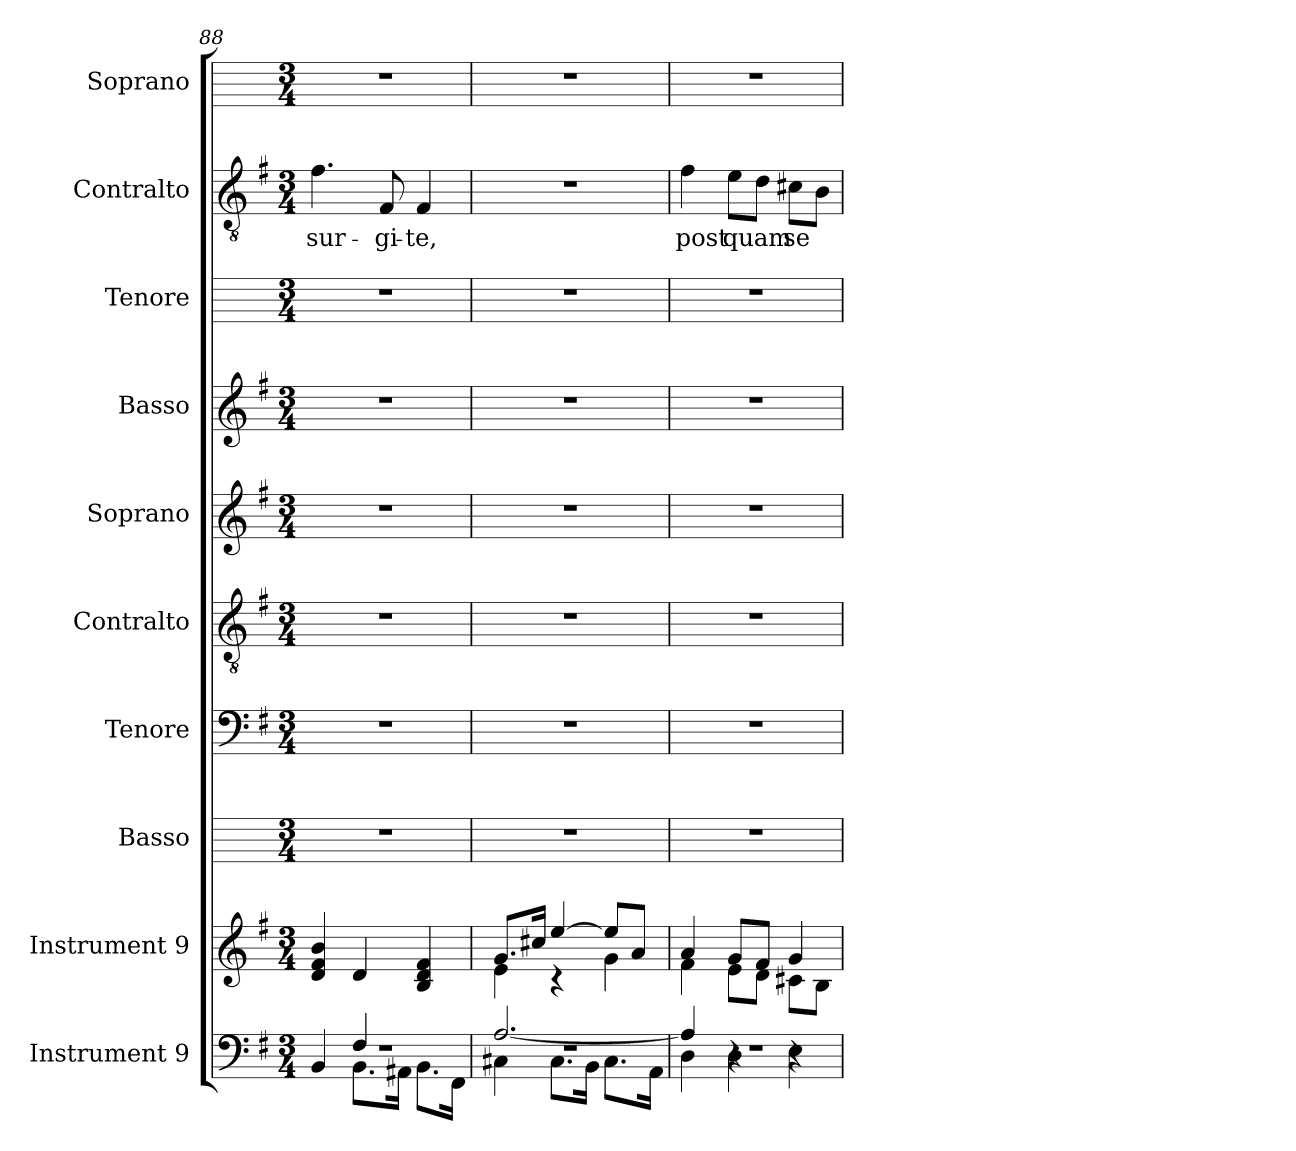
**kern	**kern	**kern	**kern	**kern	**kern	**kern	**kern	**kern	**text	**kern
*part10	*part9	*part8	*part7	*part6	*part5	*part4	*part3	*part2	*part2	*part1
*staff10	*staff9	*staff8	*staff7	*staff6	*staff5	*staff4	*staff3	*staff2	*staff2	*staff1
*I"Instrument 9	*I"Instrument 9	*I"Basso	*I"Tenore	*I"Contralto	*I"Soprano	*I"Basso	*I"Tenore	*I"Contralto	*	*I"Soprano
*	*	*	*	*	*	*I'Basso	*	*I'Contralto	*	*
!!LO:LB:g=z
*clefF4	*clefG2	*	*clefF4	*clefGv2	*clefG2	*clefG2	*	*clefGv2	*	*
*k[f#]	*k[f#]	*k[]	*k[f#]	*k[f#]	*k[f#]	*k[f#]	*k[]	*k[f#]	*	*k[]
*G:	*G:	*C:	*G:	*G:	*G:	*G:	*C:	*G:	*	*C:
*M3/4	*M3/4	*M3/4	*M3/4	*M3/4	*M3/4	*M3/4	*M3/4	*M3/4	*	*M3/4
=88	=88	=88	=88	=88	=88	=88	=88	=88	=88	=88
*^	*	*	*	*	*	*	*	*	*	*
*	*^	*	*	*	*	*	*	*	*	*	*
!	!	!	!	!	!	!	!	!	!	!	!LO:LY:b:cj	!
2.r	4BB/	4ryy	4b/ 4d/ 4f#/	2.r	2.r	2.r	2.r	2.r	2.r	4.f#\	sur-	2.r
.	4F#/	8.BB\L	4d/	.	.	.	.	.	.	.	.	.
!	!	!	!	!	!	!	!	!	!	!	!LO:LY:b:cj	!
.	.	.	.	.	.	.	.	.	.	8F#/	-gi-	.
.	.	16AA#X\J	.	.	.	.	.	.	.	.	.	.
!	!	!	!	!	!	!	!	!	!	!	!LO:LY:b:cj	!
.	4ryy	8.BB\L	4f#/ 4B/ 4d/	.	.	.	.	.	.	4F#/	-te,	.
.	.	16FF#\J	.	.	.	.	.	.	.	.	.	.
=89	=89	=89	=89	=89	=89	=89	=89	=89	=89	=89	=89	=89
*	*	*	*^	*	*	*	*	*	*	*	*	*
2.r	[>2.A/	4C#X\	8.g/L	4e\	2.r	2.r	2.r	2.r	2.r	2.r	2.r	.	2.r
.	.	.	16cc#X/J	.	.	.	.	.	.	.	.	.	.
.	.	8.C#\L	[>4ee/	4rB	.	.	.	.	.	.	.	.	.
.	.	16BB\J	.	.	.	.	.	.	.	.	.	.	.
.	.	8.C#\L	8ee/L]	4g\	.	.	.	.	.	.	.	.	.
.	.	.	8a/J	.	.	.	.	.	.	.	.	.	.
.	.	16AA\J	.	.	.	.	.	.	.	.	.	.	.
=90	=90	=90	=90	=90	=90	=90	=90	=90	=90	=90	=90	=90	=90
!	!	!	!	!	!	!	!	!	!	!	!	!LO:LY:b:cj	!
2.r	4A/]	4D\	4a/	4f#\	2.r	2.r	2.r	2.r	2.r	2.r	4f#\	post	2.r
!	!	!	!	!	!	!	!	!	!	!	!	!LO:LY:b:cj	!
.	4r	4D\	8g/L	8e\L	.	.	.	.	.	.	8e\L	quam	.
!	!	!	!	!	!	!	!	!	!	!	!	!LO:LY:b:cj	!
.	.	.	8f#/J	8d\J	.	.	.	.	.	.	8d\J	.	.
!	!	!	!	!	!	!	!	!	!	!	!	!LO:LY:b:cj	!
.	4r	4E\	4g/	8c#X\L	.	.	.	.	.	.	8c#X\L	se-	.
!	!	!	!	!	!	!	!	!	!	!	!	!LO:LY:b:cj	!
.	.	.	.	8B\J	.	.	.	.	.	.	8B\J	--	.
*v	*v	*v	*	*	*	*	*	*	*	*	*	*	*
*	*v	*v	*	*	*	*	*	*	*	*	*
=	=	=	=	=	=	=	=	=	=	=
*-	*-	*-	*-	*-	*-	*-	*-	*-	*-	*-
